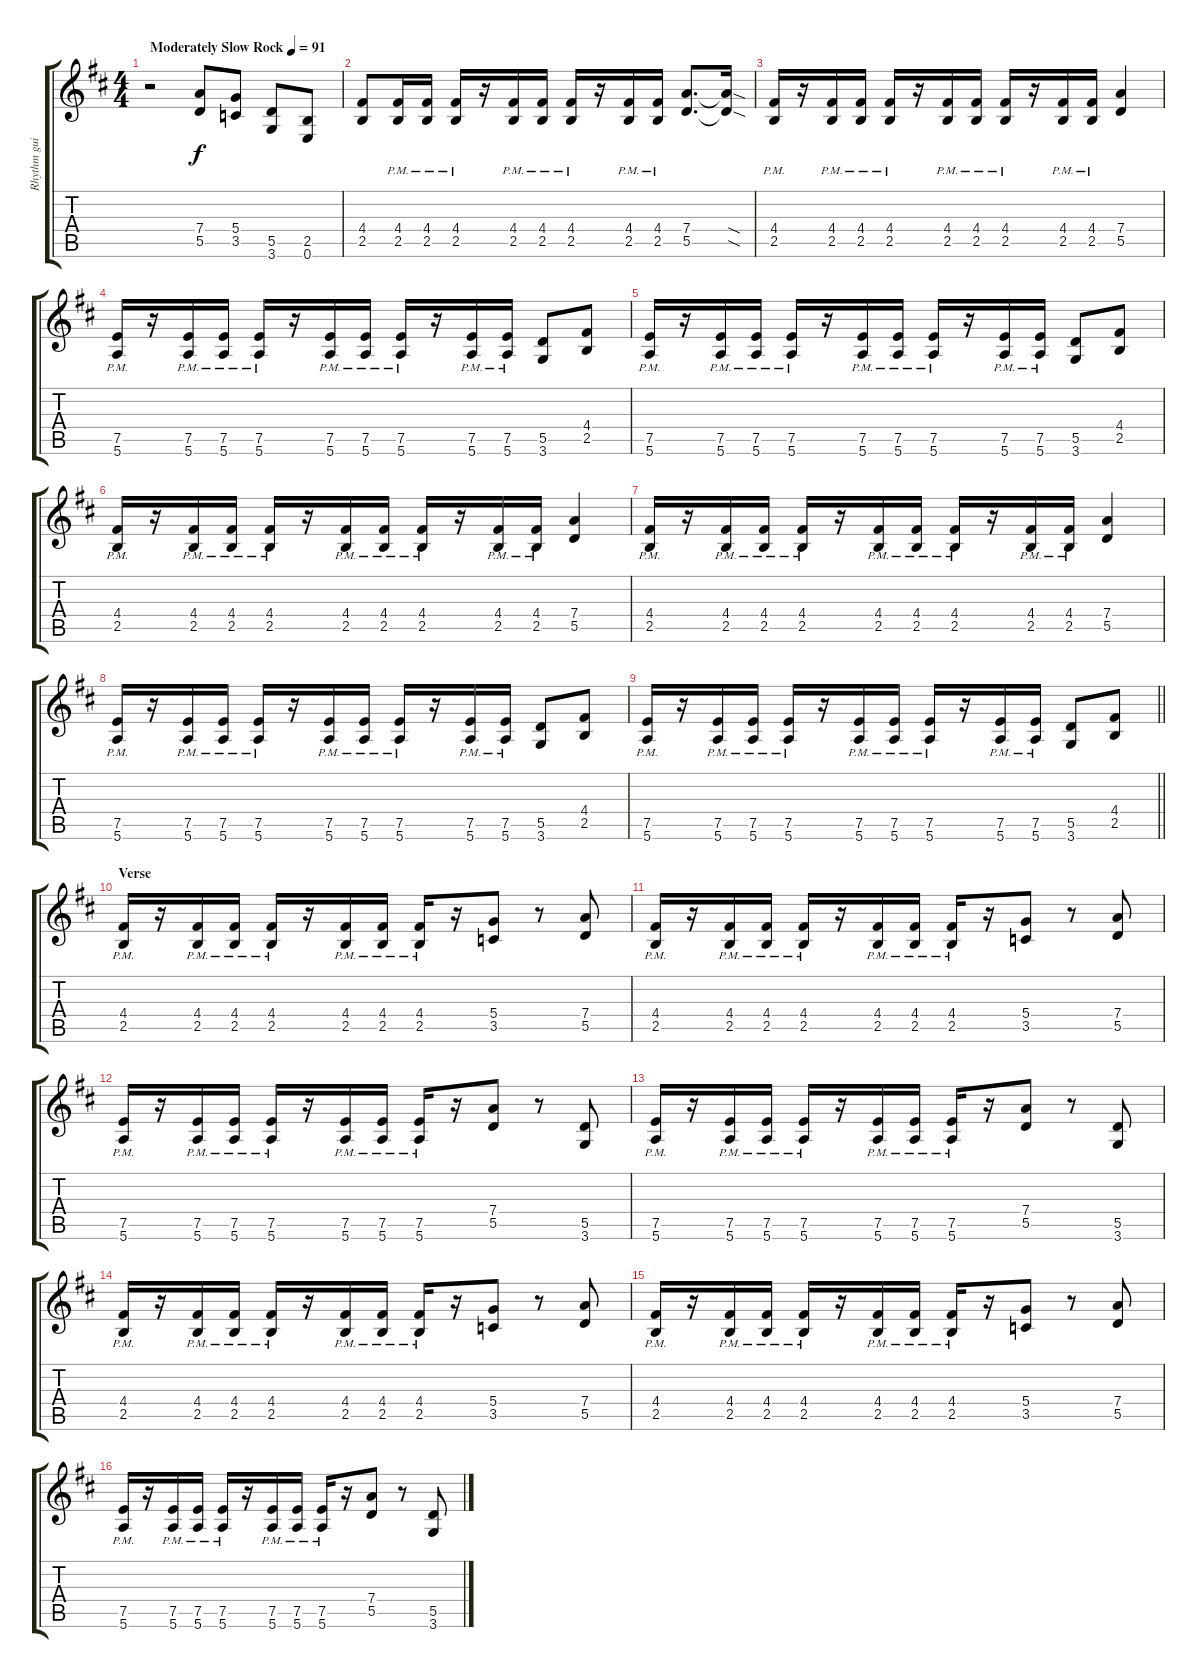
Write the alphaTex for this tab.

\track ("Rhythm guitar" "Rhythm gui") {instrument distortionguitar}
\staff {score tabs}
\tuning (E4 B3 G3 D3 A2 E2) {hide}
\ts (4 4)
\tempo (91 "Moderately Slow Rock")
\clef g2
\ks bminor
r.2{dy f instrument distortionguitar} (7.4 5.5).8 (5.4 3.5).8 (5.5 3.6).8 (2.5 0.6).8 |
(4.4 2.5).8 (4.4{pm} 2.5{pm}).16 (4.4{pm} 2.5{pm}).16 (4.4{pm} 2.5{pm}).16 r.16 (4.4{pm} 2.5{pm}).16 (4.4{pm} 2.5{pm}).16 (4.4{pm} 2.5{pm}).16 r.16 (4.4{pm} 2.5{pm}).16 (4.4{pm} 2.5{pm}).16 (7.4 5.5).8{d} (7.4{sod t} 5.5{sod t}).16 |
(4.4{pm} 2.5{pm}).16 r.16 (4.4{pm} 2.5{pm}).16 (4.4{pm} 2.5{pm}).16 (4.4{pm} 2.5{pm}).16 r.16 (4.4{pm} 2.5{pm}).16 (4.4{pm} 2.5{pm}).16 (4.4{pm} 2.5{pm}).16 r.16 (4.4{pm} 2.5{pm}).16 (4.4{pm} 2.5{pm}).16 (7.4 5.5).4 |
(7.5{pm} 5.6{pm}).16 r.16 (7.5{pm} 5.6{pm}).16 (7.5{pm} 5.6{pm}).16 (7.5{pm} 5.6{pm}).16 r.16 (7.5{pm} 5.6{pm}).16 (7.5{pm} 5.6{pm}).16 (7.5{pm} 5.6{pm}).16 r.16 (7.5{pm} 5.6{pm}).16 (7.5{pm} 5.6{pm}).16 (5.5 3.6).8 (4.4 2.5).8 |
(7.5{pm} 5.6{pm}).16 r.16 (7.5{pm} 5.6{pm}).16 (7.5{pm} 5.6{pm}).16 (7.5{pm} 5.6{pm}).16 r.16 (7.5{pm} 5.6{pm}).16 (7.5{pm} 5.6{pm}).16 (7.5{pm} 5.6{pm}).16 r.16 (7.5{pm} 5.6{pm}).16 (7.5{pm} 5.6{pm}).16 (5.5 3.6).8 (4.4 2.5).8 |
(4.4{pm} 2.5{pm}).16 r.16 (4.4{pm} 2.5{pm}).16 (4.4{pm} 2.5{pm}).16 (4.4{pm} 2.5{pm}).16 r.16 (4.4{pm} 2.5{pm}).16 (4.4{pm} 2.5{pm}).16 (4.4{pm} 2.5{pm}).16 r.16 (4.4{pm} 2.5{pm}).16 (4.4{pm} 2.5{pm}).16 (7.4 5.5).4 |
(4.4{pm} 2.5{pm}).16 r.16 (4.4{pm} 2.5{pm}).16 (4.4{pm} 2.5{pm}).16 (4.4{pm} 2.5{pm}).16 r.16 (4.4{pm} 2.5{pm}).16 (4.4{pm} 2.5{pm}).16 (4.4{pm} 2.5{pm}).16 r.16 (4.4{pm} 2.5{pm}).16 (4.4{pm} 2.5{pm}).16 (7.4 5.5).4 |
(7.5{pm} 5.6{pm}).16 r.16 (7.5{pm} 5.6{pm}).16 (7.5{pm} 5.6{pm}).16 (7.5{pm} 5.6{pm}).16 r.16 (7.5{pm} 5.6{pm}).16 (7.5{pm} 5.6{pm}).16 (7.5{pm} 5.6{pm}).16 r.16 (7.5{pm} 5.6{pm}).16 (7.5{pm} 5.6{pm}).16 (5.5 3.6).8 (4.4 2.5).8 |
\barLineRight lightlight
(7.5{pm} 5.6{pm}).16 r.16 (7.5{pm} 5.6{pm}).16 (7.5{pm} 5.6{pm}).16 (7.5{pm} 5.6{pm}).16 r.16 (7.5{pm} 5.6{pm}).16 (7.5{pm} 5.6{pm}).16 (7.5{pm} 5.6{pm}).16 r.16 (7.5{pm} 5.6{pm}).16 (7.5{pm} 5.6{pm}).16 (5.5 3.6).8 (4.4 2.5).8 |
\section ("" "Verse")
(4.4{pm} 2.5{pm}).16 r.16 (4.4{pm} 2.5{pm}).16 (4.4{pm} 2.5{pm}).16 (4.4{pm} 2.5{pm}).16 r.16 (4.4{pm} 2.5{pm}).16 (4.4{pm} 2.5{pm}).16 (4.4{pm} 2.5{pm}).16 r.16 (5.4 3.5).8 r.8 (7.4 5.5).8 |
(4.4{pm} 2.5{pm}).16 r.16 (4.4{pm} 2.5{pm}).16 (4.4{pm} 2.5{pm}).16 (4.4{pm} 2.5{pm}).16 r.16 (4.4{pm} 2.5{pm}).16 (4.4{pm} 2.5{pm}).16 (4.4{pm} 2.5{pm}).16 r.16 (5.4 3.5).8 r.8 (7.4 5.5).8 |
(7.5{pm} 5.6{pm}).16 r.16 (7.5{pm} 5.6{pm}).16 (7.5{pm} 5.6{pm}).16 (7.5{pm} 5.6{pm}).16 r.16 (7.5{pm} 5.6{pm}).16 (7.5{pm} 5.6{pm}).16 (7.5{pm} 5.6{pm}).16 r.16 (7.4 5.5).8 r.8 (5.5 3.6).8 |
(7.5{pm} 5.6{pm}).16 r.16 (7.5{pm} 5.6{pm}).16 (7.5{pm} 5.6{pm}).16 (7.5{pm} 5.6{pm}).16 r.16 (7.5{pm} 5.6{pm}).16 (7.5{pm} 5.6{pm}).16 (7.5{pm} 5.6{pm}).16 r.16 (7.4 5.5).8 r.8 (5.5 3.6).8 |
(4.4{pm} 2.5{pm}).16 r.16 (4.4{pm} 2.5{pm}).16 (4.4{pm} 2.5{pm}).16 (4.4{pm} 2.5{pm}).16 r.16 (4.4{pm} 2.5{pm}).16 (4.4{pm} 2.5{pm}).16 (4.4{pm} 2.5{pm}).16 r.16 (5.4 3.5).8 r.8 (7.4 5.5).8 |
(4.4{pm} 2.5{pm}).16 r.16 (4.4{pm} 2.5{pm}).16 (4.4{pm} 2.5{pm}).16 (4.4{pm} 2.5{pm}).16 r.16 (4.4{pm} 2.5{pm}).16 (4.4{pm} 2.5{pm}).16 (4.4{pm} 2.5{pm}).16 r.16 (5.4 3.5).8 r.8 (7.4 5.5).8 |
(7.5{pm} 5.6{pm}).16 r.16 (7.5{pm} 5.6{pm}).16 (7.5{pm} 5.6{pm}).16 (7.5{pm} 5.6{pm}).16 r.16 (7.5{pm} 5.6{pm}).16 (7.5{pm} 5.6{pm}).16 (7.5{pm} 5.6{pm}).16 r.16 (7.4 5.5).8 r.8 (5.5 3.6).8
